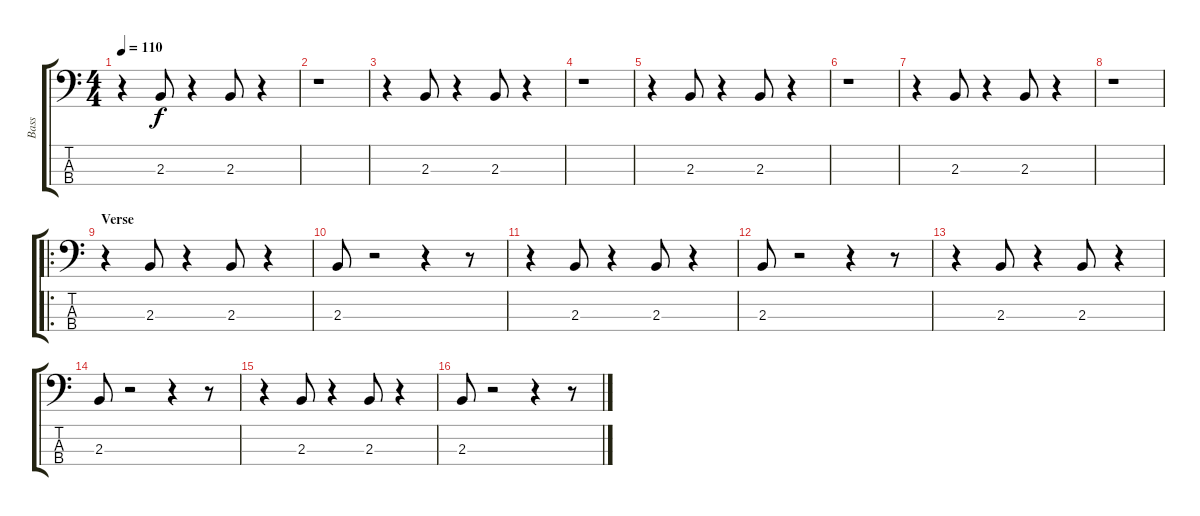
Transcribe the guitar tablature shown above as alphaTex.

\track ("Bass" "Bass") {instrument electricbassfinger}
\staff {score tabs}
\tuning (G2 D2 A1 E1) {hide}
\ts (4 4)
\tempo 110
\clef f4
\ks c
r.4{dy f instrument electricbassfinger} 2.3.8 r.4 2.3.8 r.4 |
r.1 |
r.4 2.3.8 r.4 2.3.8 r.4 |
r.1 |
r.4 2.3.8 r.4 2.3.8 r.4 |
r.1 |
r.4 2.3.8 r.4 2.3.8 r.4 |
r.1 |
\ro
\section ("" "Verse")
r.4 2.3.8 r.4 2.3.8 r.4 |
2.3.8 r.2 r.4 r.8 |
r.4 2.3.8 r.4 2.3.8 r.4 |
2.3.8 r.2 r.4 r.8 |
r.4 2.3.8 r.4 2.3.8 r.4 |
2.3.8 r.2 r.4 r.8 |
r.4 2.3.8 r.4 2.3.8 r.4 |
2.3.8 r.2 r.4 r.8
